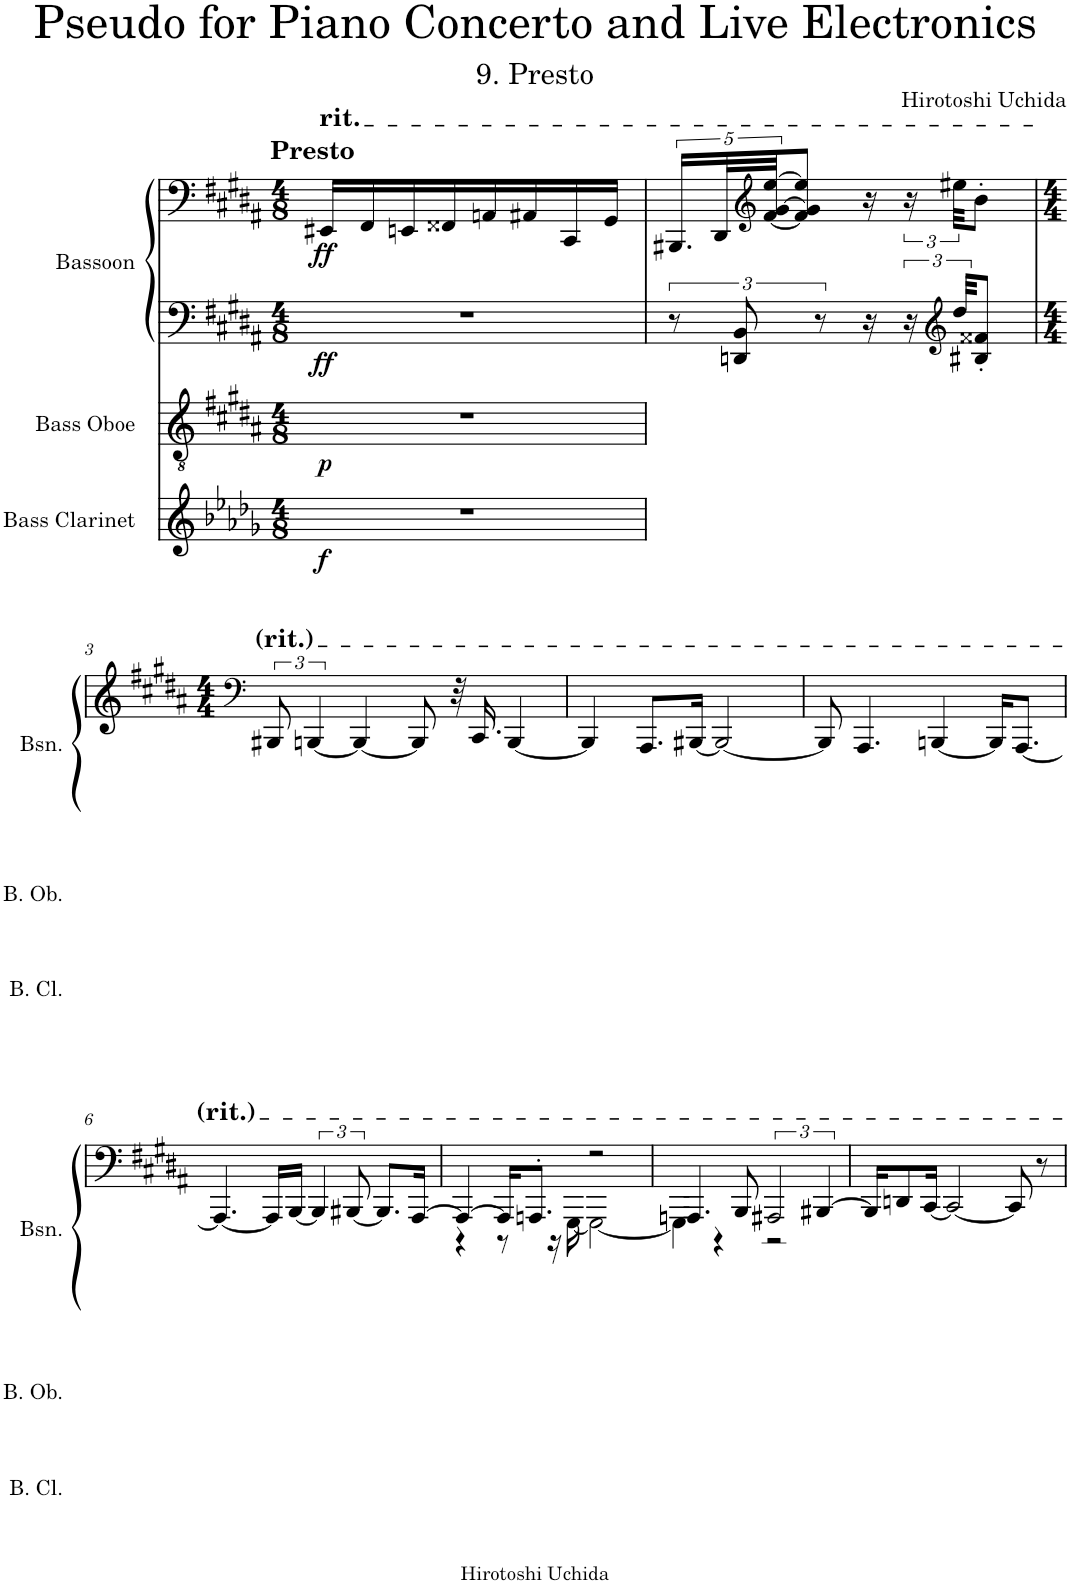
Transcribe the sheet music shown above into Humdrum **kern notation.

**kern	**dynam	**kern	**dynam	**kern	**kern	**dynam
*part3	*part3	*part2	*part2	*part1	*part1	*part1
*staff4	*staff4	*staff3	*staff3	*staff2	*staff1	*staff1/2
*I"Bass Clarinet	*	*I"Bass Oboe	*	*I"Bassoon	*	*
*I'B. Cl.	*	*I'B. Ob.	*	*I'Bsn.	*	*
*clefG2	*	*clefGv2	*	*clefF4	*clefF4	*
*Trd8c14	*	*	*	*	*	*
*k[b-e-a-d-g-]	*	*k[f#c#g#d#a#]	*	*k[f#c#g#d#a#]	*k[f#c#g#d#a#]	*
*M4/8	*	*M4/8	*	*M4/8	*M4/8	*
=1	=1	=1	=1	=1	=1	=1
!	!	!	!	!	!LO:TX:a:B:t=Presto	!
!	!	!	!	!	!LO:TX:a:t=rit.	!
!	!LO:DY:b	!	!LO:DY:b	!	!	!LO:DY:b=2
!	!	!	!	!	!	!LO:DY:n=1:b
2r	f	2r	p	2r	16EE#X/LL	ff ff
.	.	.	.	.	16FF#/	.
.	.	.	.	.	16EEn/	.
.	.	.	.	.	16FF##X/	.
.	.	.	.	.	16AAn/	.
.	.	.	.	.	16AA#X/	.
.	.	.	.	.	16CC#/	.
.	.	.	.	.	16GG#/JJ	.
=2	=2	=2	=2	=2	=2	=2
2r	.	2r	.	12r	20.BBB#X/LL	.
.	.	.	.	.	40DD#/L	.
.	.	.	.	12DDn/ 12BB/	.	.
*	*	*	*	*	*clefG2	*
.	.	.	.	.	[40f#/ [40g#/ [40ee/JJ	.
.	.	.	.	.	8f#/] 8g#/] 8ee/]J	.
.	.	.	.	12r	.	.
.	.	.	.	16r	16r	.
.	.	.	.	24r	24r	.
*	*	*	*	*clefG2	*	*
.	.	.	.	48dd#/KKL	48ee#X\KKL	.
.	.	.	.	8B#X/' 8f##X/'J	8b'\J	.
!!LO:LB:g=z
=3	=3	=3	=3	=3	=3	=3
*	*	*	*	*	*clefF4	*
*M4/4	*	*M4/4	*	*M4/4	*M4/4	*
1r	.	1r	.	1r	12BBB#X/	.
.	.	.	.	.	[6BBBn/	.
.	.	.	.	.	4BBB/_	.
.	.	.	.	.	8BBB/]	.
.	.	.	.	.	32r	.
.	.	.	.	.	16.CC#/	.
.	.	.	.	.	[4BBB/	.
=4	=4	=4	=4	=4	=4	=4
1r	.	1r	.	1r	4BBB/]	.
.	.	.	.	.	8.AAA#/L	.
.	.	.	.	.	[16BBB#X/Jk	.
.	.	.	.	.	2BBB#/_	.
=5	=5	=5	=5	=5	=5	=5
1r	.	1r	.	1r	8BBB#/]	.
.	.	.	.	.	4.AAA#/	.
.	.	.	.	.	[4BBBn/	.
.	.	.	.	.	16BBB/KL]	.
.	.	.	.	.	[8.AAA#/J	.
!!LO:LB:g=z
=6	=6	=6	=6	=6	=6	=6
1r	.	1r	.	1r	4.AAA#/_	.
.	.	.	.	.	16AAA#/LL]	.
.	.	.	.	.	[16BBB/JJ	.
.	.	.	.	.	6BBB/]	.
.	.	.	.	.	[12BBB#X/	.
.	.	.	.	.	8.BBB#/L]	.
.	.	.	.	.	[16AAA#/Jk	.
=7	=7	=7	=7	=7	=7	=7
*	*	*	*	*	*^	*
1r	.	1r	.	1r	4AAA#/_	4r	.
.	.	.	.	.	16AAA#/KL]	8r	.
.	.	.	.	.	8.AAAn'/J	.	.
.	.	.	.	.	.	16r	.
.	.	.	.	.	.	[16GGG#\	.
.	.	.	.	.	2r	2GGG#\_	.
=8	=8	=8	=8	=8	=8	=8	=8
1r	.	1r	.	1r	4.AAAn/	4GGG#\]	.
.	.	.	.	.	.	4r	.
.	.	.	.	.	8BBB/	.	.
.	.	.	.	.	3AAA#X/	2r	.
.	.	.	.	.	[6BBB#X/	.	.
*	*	*	*	*	*v	*v	*
=9	=9	=9	=9	=9	=9	=9
1r	.	1r	.	1r	16BBB#/KL]	.
.	.	.	.	.	8DDn/	.
.	.	.	.	.	[16CC#/Jk	.
.	.	.	.	.	2CC#/_	.
.	.	.	.	.	8CC#/]	.
.	.	.	.	.	8r	.
=	=	=	=	=	=	=
*-	*-	*-	*-	*-	*-	*-
